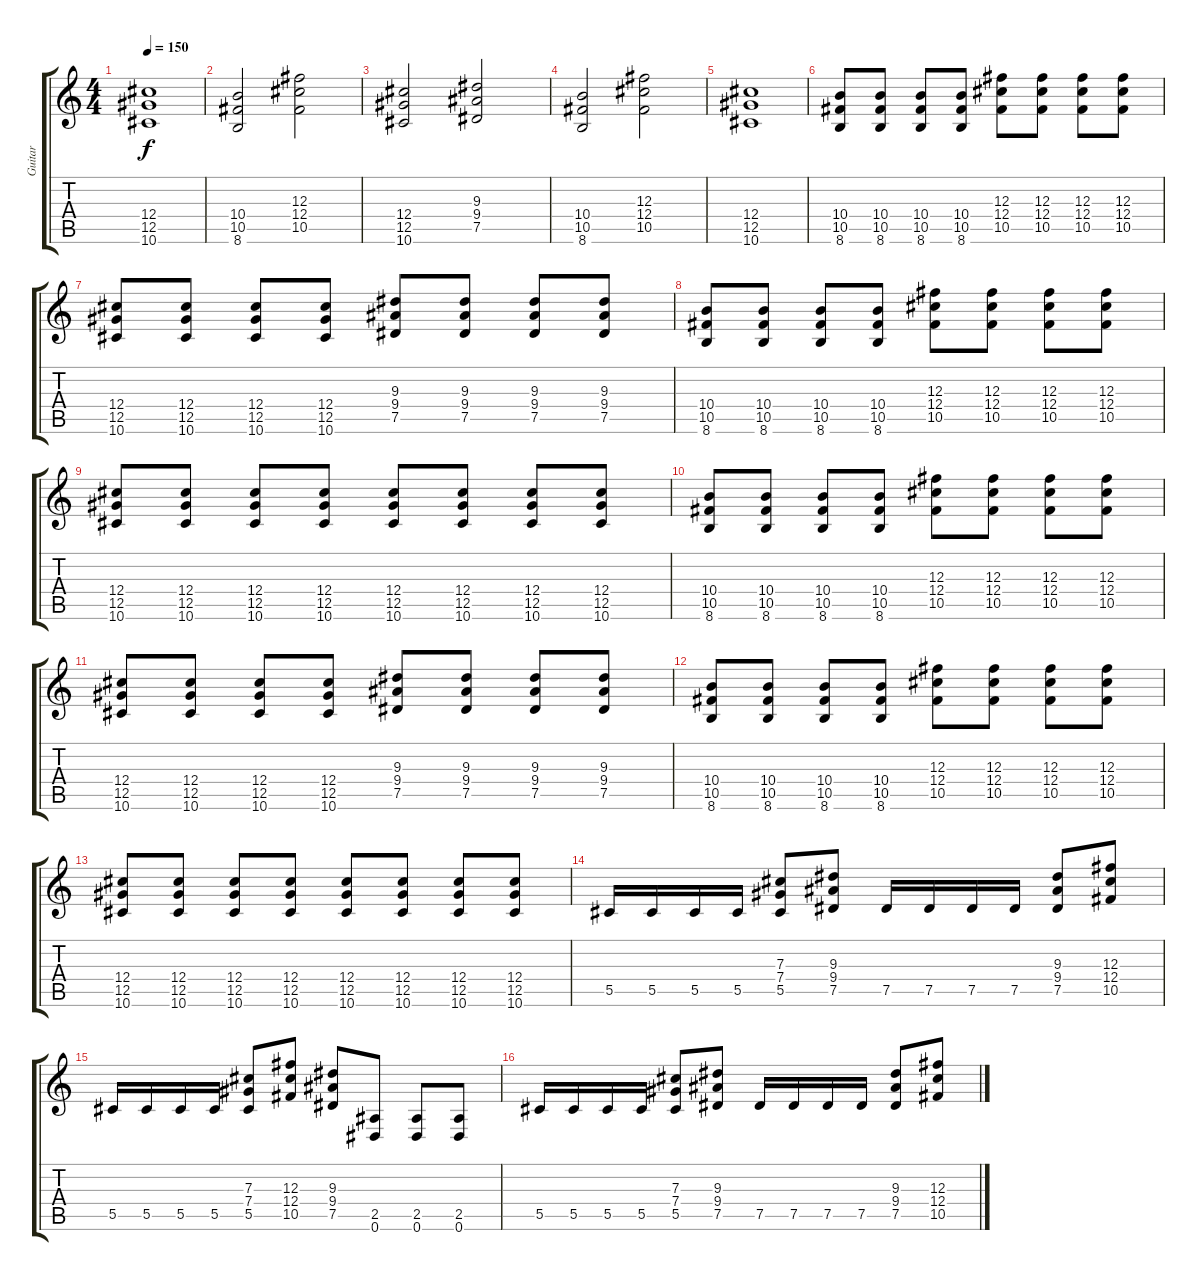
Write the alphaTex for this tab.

\track ("Guitar" "Guitar") {instrument distortionguitar}
\staff {score tabs}
\tuning (Eb4 Bb3 Gb3 Db3 Ab2 Eb2) {hide}
\ts (4 4)
\tempo 150
\clef g2
\ks c
(12.4 12.5 10.6).1{dy f} |
(10.4 10.5 8.6).2 (12.3 12.4 10.5).2 |
(12.4 12.5 10.6).2 (9.3 9.4 7.5).2 |
(10.4 10.5 8.6).2 (12.3 12.4 10.5).2 |
(12.4 12.5 10.6).1 |
(10.4 10.5 8.6).8 (10.4 10.5 8.6).8 (10.4 10.5 8.6).8 (10.4 10.5 8.6).8 (12.3 12.4 10.5).8 (12.3 12.4 10.5).8 (12.3 12.4 10.5).8 (12.3 12.4 10.5).8 |
(12.4 12.5 10.6).8 (12.4 12.5 10.6).8 (12.4 12.5 10.6).8 (12.4 12.5 10.6).8 (9.3 9.4 7.5).8 (9.3 9.4 7.5).8 (9.3 9.4 7.5).8 (9.3 9.4 7.5).8 |
(10.4 10.5 8.6).8 (10.4 10.5 8.6).8 (10.4 10.5 8.6).8 (10.4 10.5 8.6).8 (12.3 12.4 10.5).8 (12.3 12.4 10.5).8 (12.3 12.4 10.5).8 (12.3 12.4 10.5).8 |
(12.4 12.5 10.6).8 (12.4 12.5 10.6).8 (12.4 12.5 10.6).8 (12.4 12.5 10.6).8 (12.4 12.5 10.6).8 (12.4 12.5 10.6).8 (12.4 12.5 10.6).8 (12.4 12.5 10.6).8 |
(10.4 10.5 8.6).8 (10.4 10.5 8.6).8 (10.4 10.5 8.6).8 (10.4 10.5 8.6).8 (12.3 12.4 10.5).8 (12.3 12.4 10.5).8 (12.3 12.4 10.5).8 (12.3 12.4 10.5).8 |
(12.4 12.5 10.6).8 (12.4 12.5 10.6).8 (12.4 12.5 10.6).8 (12.4 12.5 10.6).8 (9.3 9.4 7.5).8 (9.3 9.4 7.5).8 (9.3 9.4 7.5).8 (9.3 9.4 7.5).8 |
(10.4 10.5 8.6).8 (10.4 10.5 8.6).8 (10.4 10.5 8.6).8 (10.4 10.5 8.6).8 (12.3 12.4 10.5).8 (12.3 12.4 10.5).8 (12.3 12.4 10.5).8 (12.3 12.4 10.5).8 |
(12.4 12.5 10.6).8 (12.4 12.5 10.6).8 (12.4 12.5 10.6).8 (12.4 12.5 10.6).8 (12.4 12.5 10.6).8 (12.4 12.5 10.6).8 (12.4 12.5 10.6).8 (12.4 12.5 10.6).8 |
5.5.16 5.5.16 5.5.16 5.5.16 (7.3 7.4 5.5).8 (9.3 9.4 7.5).8 7.5.16 7.5.16 7.5.16 7.5.16 (9.3 9.4 7.5).8 (12.3 12.4 10.5).8 |
5.5.16 5.5.16 5.5.16 5.5.16 (7.3 7.4 5.5).8 (12.3 12.4 10.5).8 (9.3 9.4 7.5).8 (2.5 0.6).8 (2.5 0.6).8 (2.5 0.6).8 |
5.5.16 5.5.16 5.5.16 5.5.16 (7.3 7.4 5.5).8 (9.3 9.4 7.5).8 7.5.16 7.5.16 7.5.16 7.5.16 (9.3 9.4 7.5).8 (12.3 12.4 10.5).8
